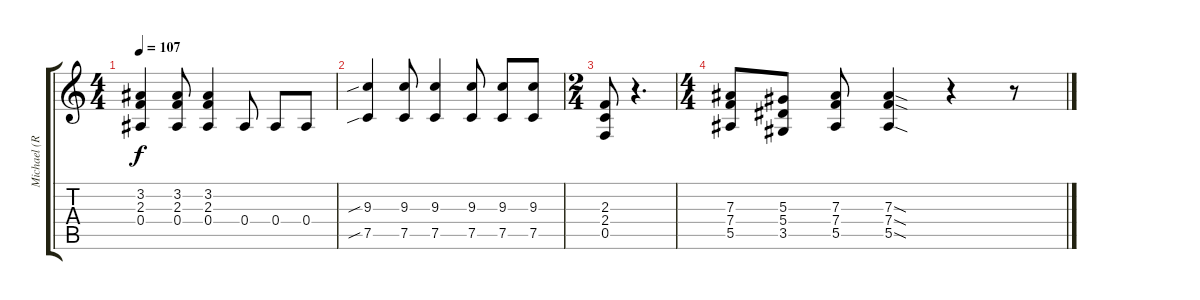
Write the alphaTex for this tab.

\track ("Michael (R)" "Michael (R") {instrument overdrivenguitar}
\staff {score tabs}
\tuning (C4 G3 Eb3 Bb2 F2 C2) {hide}
\ts (4 4)
\tempo 107
\clef g2
\ks c
(3.2 2.3 0.4).4{dy f} (3.2 2.3 0.4).8 (3.2 2.3 0.4).4 0.4.8 0.4.8 0.4.8 |
(9.3{sib} 7.5{sib}).4 (9.3 7.5).8 (9.3 7.5).4 (9.3 7.5).8 (9.3 7.5).8 (9.3 7.5).8 |
\ts (2 4)
(2.3 2.4 0.5).8 r.4{d} |
\ts (4 4)
(7.3 7.4 5.5).8 (5.3 5.4 3.5).8 (7.3 7.4 5.5).8 (7.3{sod} 7.4{sod} 5.5{sod}).4 r.4 r.8
